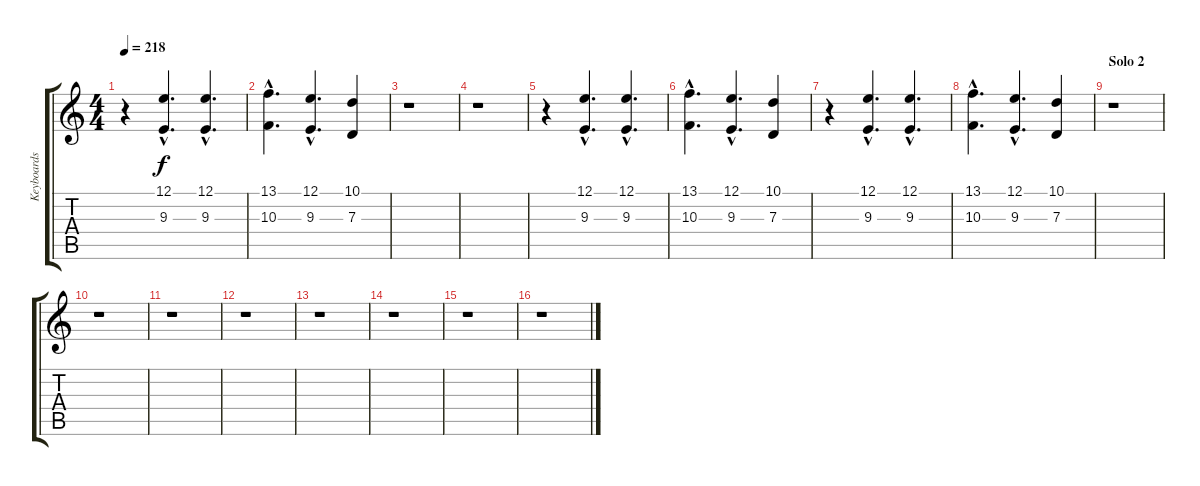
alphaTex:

\track ("Keyboards 4" "Keyboards ") {instrument choiraahs}
\staff {score tabs}
\tuning (E4 B3 G3 D3 A2 E2) {hide}
\ts (4 4)
\tempo 218
\clef g2
\ks c
r.4{dy f} (12.1{hac} 9.3{hac}).4{d} (12.1{hac} 9.3{hac}).4{d} |
(13.1{hac} 10.3{hac}).4{d} (12.1{hac} 9.3{hac}).4{d} (10.1 7.3).4 |
r.1 |
r.1 |
r.4{instrument orchestrahit} (12.1{hac} 9.3{hac}).4{d} (12.1{hac} 9.3{hac}).4{d} |
(13.1{hac} 10.3{hac}).4{d} (12.1{hac} 9.3{hac}).4{d} (10.1 7.3).4 |
r.4 (12.1{hac} 9.3{hac}).4{d} (12.1{hac} 9.3{hac}).4{d} |
(13.1{hac} 10.3{hac}).4{d} (12.1{hac} 9.3{hac}).4{d} (10.1 7.3).4 |
\section ("" "Solo 2")
r.1 |
r.1 |
r.1 |
r.1 |
r.1 |
r.1 |
r.1 |
r.1
